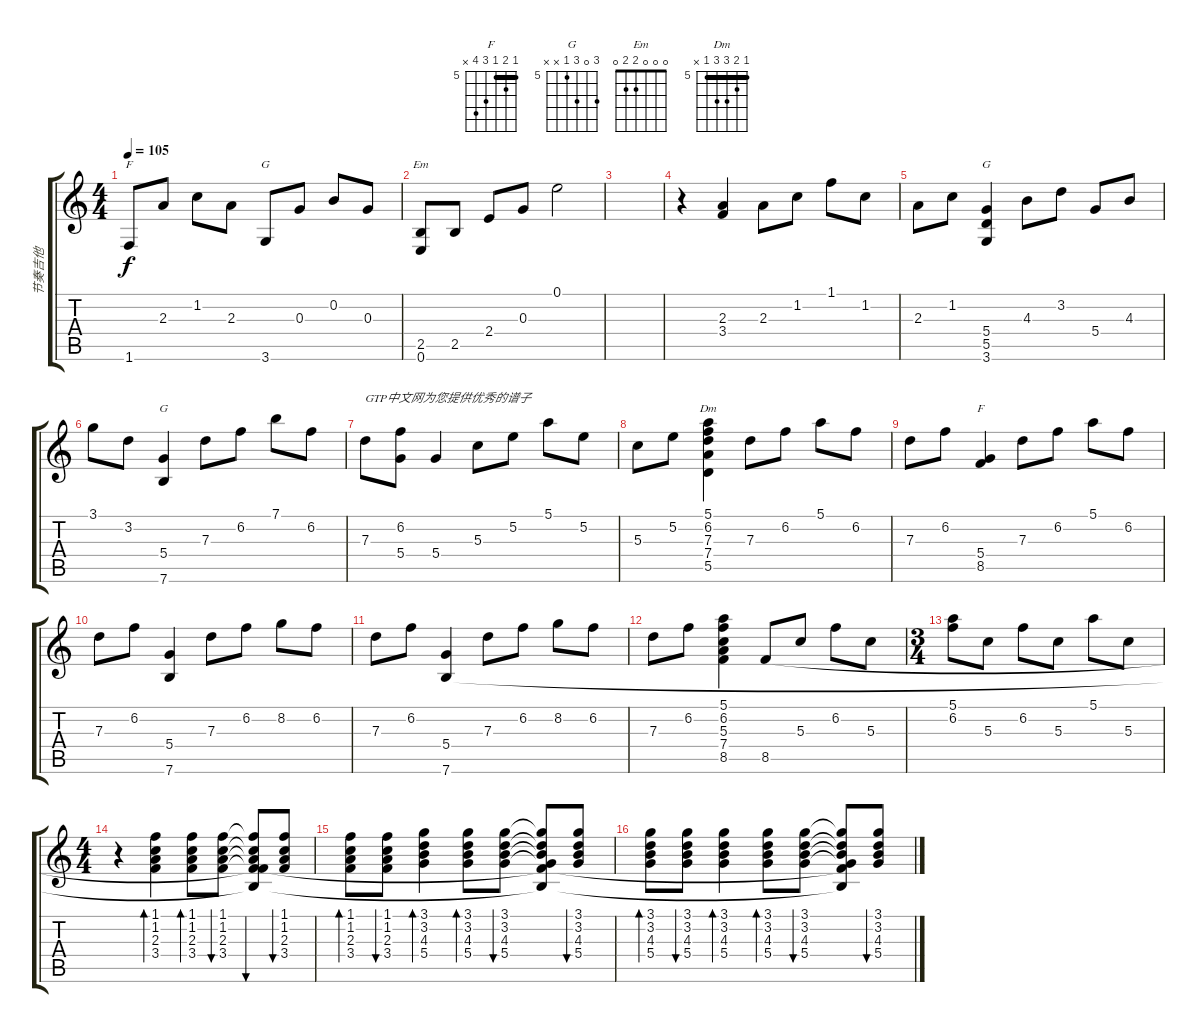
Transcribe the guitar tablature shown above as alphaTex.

\track ("节奏吉他" "节奏吉他") {instrument acousticguitarsteel}
\staff {score tabs}
\tuning (E4 B3 G3 D3 A2 E2) {hide}
\chord ("F" 1 1 2 3 3 1) {barre 1}
\chord ("G" 3 0 0 0 2 3)
\chord ("Em" 0 0 0 2 2 0)
\chord ("G" 3 3 4 5 5 3) {barre 3}
\chord ("G" 7 0 7 5 x x) {firstfret 5}
\chord ("Dm" 5 6 7 7 5 x) {firstfret 5 barre 5}
\chord ("F" 5 6 5 7 8 x) {firstfret 5 barre 5}
\ts (4 4)
\tempo 105
\clef g2
\ks c
1.6.8{ch "F" dy f instrument acousticguitarsteel} 2.3.8 1.2.8 2.3.8 3.6.8{ch "G"} 0.3.8 0.2.8 0.3.8 |
(2.5 0.6).8{ch "Em"} 2.5.8 2.4.8 0.3.8 0.1.2 |
|
r.4 (2.3 3.4).4 2.3.8 1.2.8 1.1.8 1.2.8 |
2.3.8 1.2.8 (5.4 5.5 3.6).4{ch "G"} 4.3.8 3.2.8 5.4.8 4.3.8 |
3.1.8 3.2.8 (5.4 7.6).4{ch "G"} 7.3.8 6.2.8 7.1.8 6.2.8 |
7.3.8{txt "GTP中文网为您提供优秀的谱子"} (6.2 5.4).8 5.4.4 5.3.8 5.2.8 5.1.8 5.2.8 |
5.3.8 5.2.8 (5.1 6.2 7.3 7.4 5.5).4{ch "Dm"} 7.3.8 6.2.8 5.1.8 6.2.8 |
7.3.8 6.2.8 (5.4 8.5).4{ch "F"} 7.3.8 6.2.8 5.1.8 6.2.8 |
7.3.8 6.2.8 (5.4 7.6).4 7.3.8 6.2.8 8.2.8 6.2.8 |
7.3.8 6.2.8 (5.4 7.6).4 7.3.8 6.2.8 8.2.8 6.2.8 |
7.3.8 6.2.8 (5.1 6.2 5.3 7.4 8.5).4 8.5.8 5.3.8 6.2.8 5.3.8 |
\ts (3 4)
(5.1 6.2).8 5.3.8 6.2.8 5.3.8 5.1.8 5.3.8 |
\ts (4 4)
r.4 (1.1 1.2 2.3 3.4).4{bd 60} (1.1 1.2 2.3 3.4).8{bd 60} (1.1 1.2 2.3 3.4).8{bu 60} (1.1{t} 1.2{t} 2.3{t} 3.4{t} 8.5{t} 7.6{t}).8{bu 60} (1.1 1.2 2.3 3.4).8{bu 60} |
(1.1 1.2 2.3 3.4).8{bd 60} (1.1 1.2 2.3 3.4).8{bu 60} (3.1 3.2 4.3 5.4).4{bd 60} (3.1 3.2 4.3 5.4).8{bd 60} (3.1 3.2 4.3 5.4).8{bu 60} (3.1{t} 3.2{t} 4.3{t} 5.4{t} 8.5{t} 7.6{t}).8 (3.1 3.2 4.3 5.4).8{bu 60} |
(3.1 3.2 4.3 5.4).8{bd 60} (3.1 3.2 4.3 5.4).8{bu 60} (3.1 3.2 4.3 5.4).4{bd 60} (3.1 3.2 4.3 5.4).8{bd 60} (3.1 3.2 4.3 5.4).8{bu 60} (3.1{t} 3.2{t} 4.3{t} 5.4{t} 8.5{t} 7.6{t}).8 (3.1 3.2 4.3 5.4).8{bu 60}
